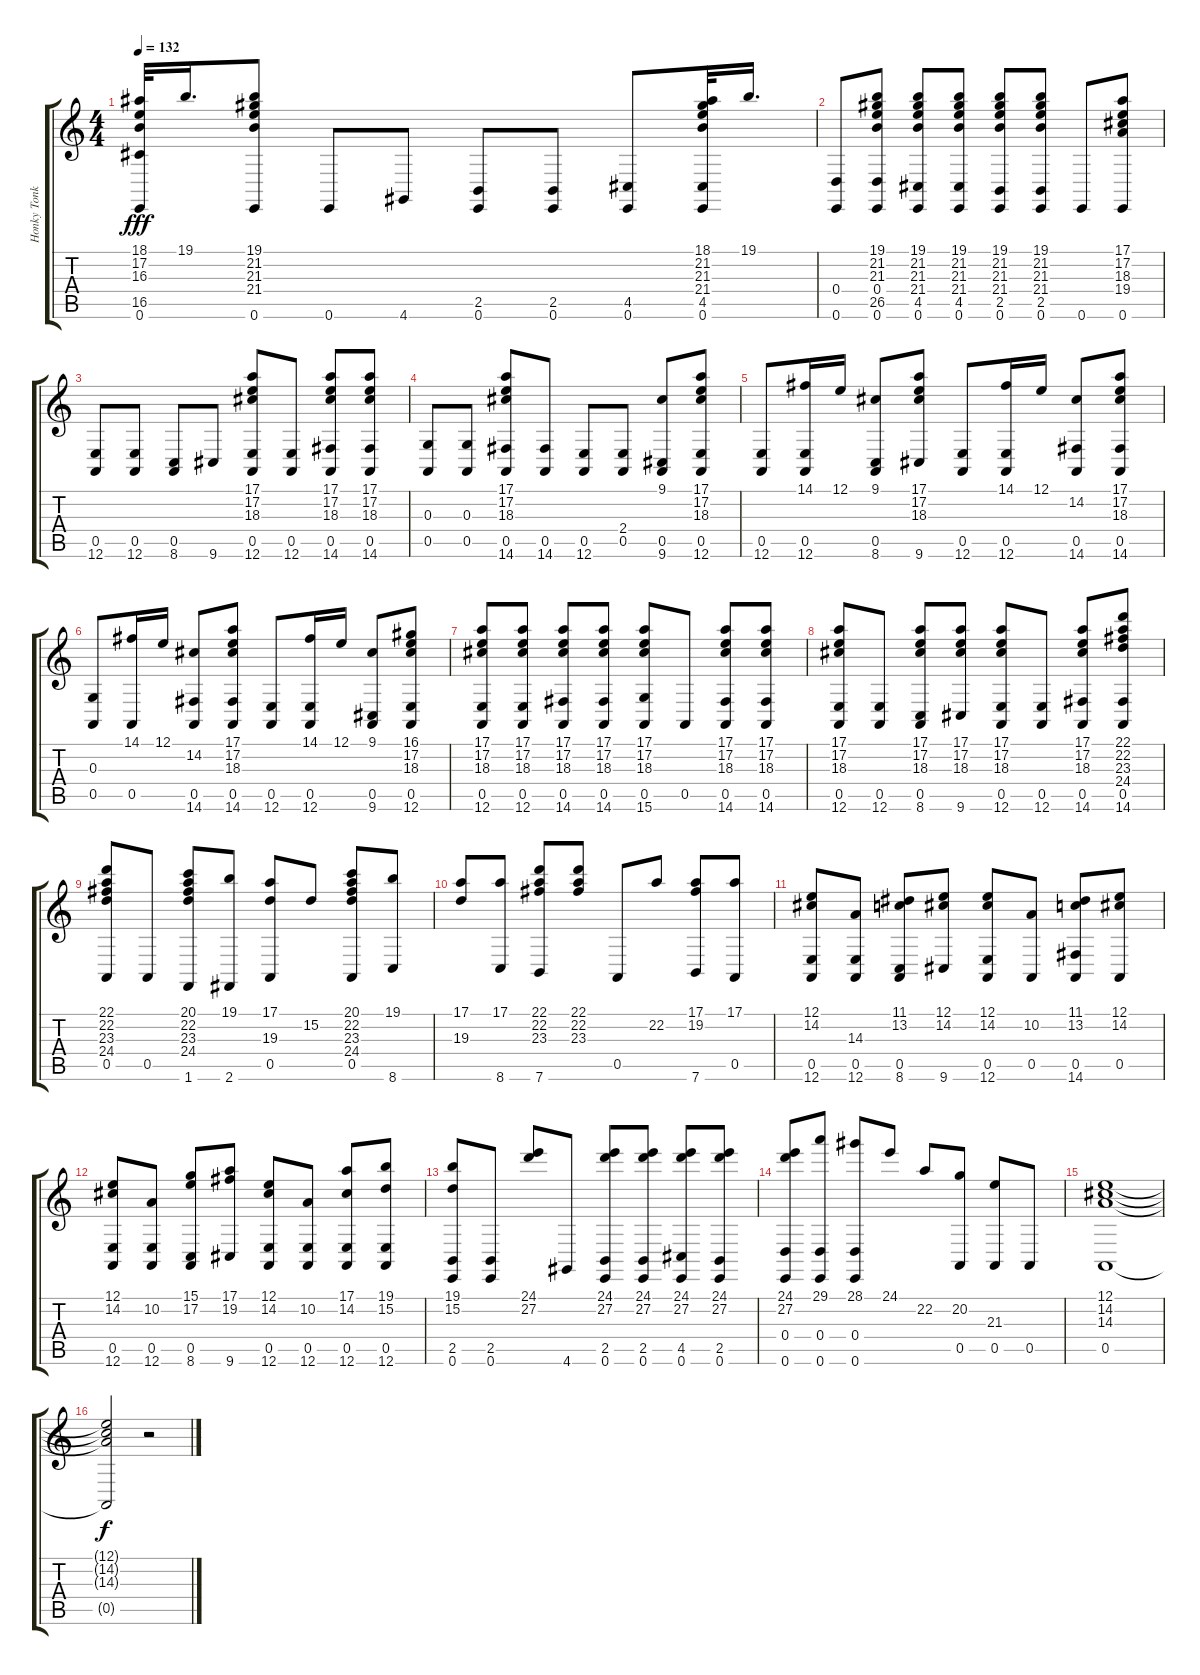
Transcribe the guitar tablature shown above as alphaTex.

\track ("Honky Tonk Piano" "Honky Tonk") {instrument honkytonkpiano}
\staff {score tabs}
\tuning (E4 B3 G3 D3 A2 E2) {hide}
\ts (4 4)
\tempo 132
\clef g2
\ks c
(18.1 17.2 16.3 16.5 0.6).32{dy fff} 19.1.16{d} (19.1 21.2 21.3 21.4 0.6).8 0.6.8 4.6.8 (2.5 0.6).8 (2.5 0.6).8 (4.5 0.6).8 (18.1 21.2 21.3 21.4 4.5 0.6).32 19.1.16{d} |
(0.4 0.6).8 (19.1 21.2 21.3 0.4 26.5 0.6).8 (19.1 21.2 21.3 21.4 4.5 0.6).8 (19.1 21.2 21.3 21.4 4.5 0.6).8 (19.1 21.2 21.3 21.4 2.5 0.6).8 (19.1 21.2 21.3 21.4 2.5 0.6).8 0.6.8 (17.1 17.2 18.3 19.4 0.6).8 |
(0.5 12.6).8 (0.5 12.6).8 (0.5 8.6).8 9.6.8 (17.1 17.2 18.3 0.5 12.6).8 (0.5 12.6).8 (17.1 17.2 18.3 0.5 14.6).8 (17.1 17.2 18.3 0.5 14.6).8 |
(0.3 0.5).8 (0.3 0.5).8 (17.1 17.2 18.3 0.5 14.6).8 (0.5 14.6).8 (0.5 12.6).8 (2.4 0.5).8 (9.1 0.5 9.6).8 (17.1 17.2 18.3 0.5 12.6).8 |
(0.5 12.6).8 (14.1 0.5 12.6).16 12.1.16 (9.1 0.5 8.6).8 (17.1 17.2 18.3 9.6).8 (0.5 12.6).8 (14.1 0.5 12.6).16 12.1.16 (14.2 0.5 14.6).8 (17.1 17.2 18.3 0.5 14.6).8 |
(0.3 0.5).8 (14.1 0.5).16 12.1.16 (14.2 0.5 14.6).8 (17.1 17.2 18.3 0.5 14.6).8 (0.5 12.6).8 (14.1 0.5 12.6).16 12.1.16 (9.1 0.5 9.6).8 (16.1 17.2 18.3 0.5 12.6).8 |
(17.1 17.2 18.3 0.5 12.6).8 (17.1 17.2 18.3 0.5 12.6).8 (17.1 17.2 18.3 0.5 14.6).8 (17.1 17.2 18.3 0.5 14.6).8 (17.1 17.2 18.3 0.5 15.6).8 0.5.8 (17.1 17.2 18.3 0.5 14.6).8 (17.1 17.2 18.3 0.5 14.6).8 |
(17.1 17.2 18.3 0.5 12.6).8 (0.5 12.6).8 (17.1 17.2 18.3 0.5 8.6).8 (17.1 17.2 18.3 9.6).8 (17.1 17.2 18.3 0.5 12.6).8 (0.5 12.6).8 (17.1 17.2 18.3 0.5 14.6).8 (22.1 22.2 23.3 24.4 0.5 14.6).8 |
(22.1 22.2 23.3 24.4 0.5).8 0.5.8 (20.1 22.2 23.3 24.4 1.6).8 (19.1 2.6).8 (17.1 19.3 0.5).8 15.2.8 (20.1 22.2 23.3 24.4 0.5).8 (19.1 8.6).8 |
(17.1 19.3).8 (17.1 8.6).8 (22.1 22.2 23.3 7.6).8 (22.1 22.2 23.3).8 0.5.8 22.2.8 (17.1 19.2 7.6).8 (17.1 0.5).8 |
(12.1 14.2 0.5 12.6).8 (14.3 0.5 12.6).8 (11.1 13.2 0.5 8.6).8 (12.1 14.2 9.6).8 (12.1 14.2 0.5 12.6).8 (10.2 0.5).8 (11.1 13.2 0.5 14.6).8 (12.1 14.2 0.5).8 |
(12.1 14.2 0.5 12.6).8 (10.2 0.5 12.6).8 (15.1 17.2 0.5 8.6).8 (17.1 19.2 9.6).8 (12.1 14.2 0.5 12.6).8 (10.2 0.5 12.6).8 (17.1 14.2 0.5 12.6).8 (19.1 15.2 0.5 12.6).8 |
(19.1 15.2 2.5 0.6).8 (2.5 0.6).8 (24.1 27.2).8 4.6.8 (24.1 27.2 2.5 0.6).8 (24.1 27.2 2.5 0.6).8 (24.1 27.2 4.5 0.6).8 (24.1 27.2 2.5 0.6).8 |
(24.1 27.2 0.4 0.6).8 (29.1 0.4 0.6).8 (28.1 0.4 0.6).8 24.1.8 22.2.8 (20.2 0.5).8 (21.3 0.5).8 0.5.8 |
(12.1 14.2 14.3 0.5).1 |
(12.1{t} 14.2{t} 14.3{t} 0.5{t}).2{dy f} r.2
